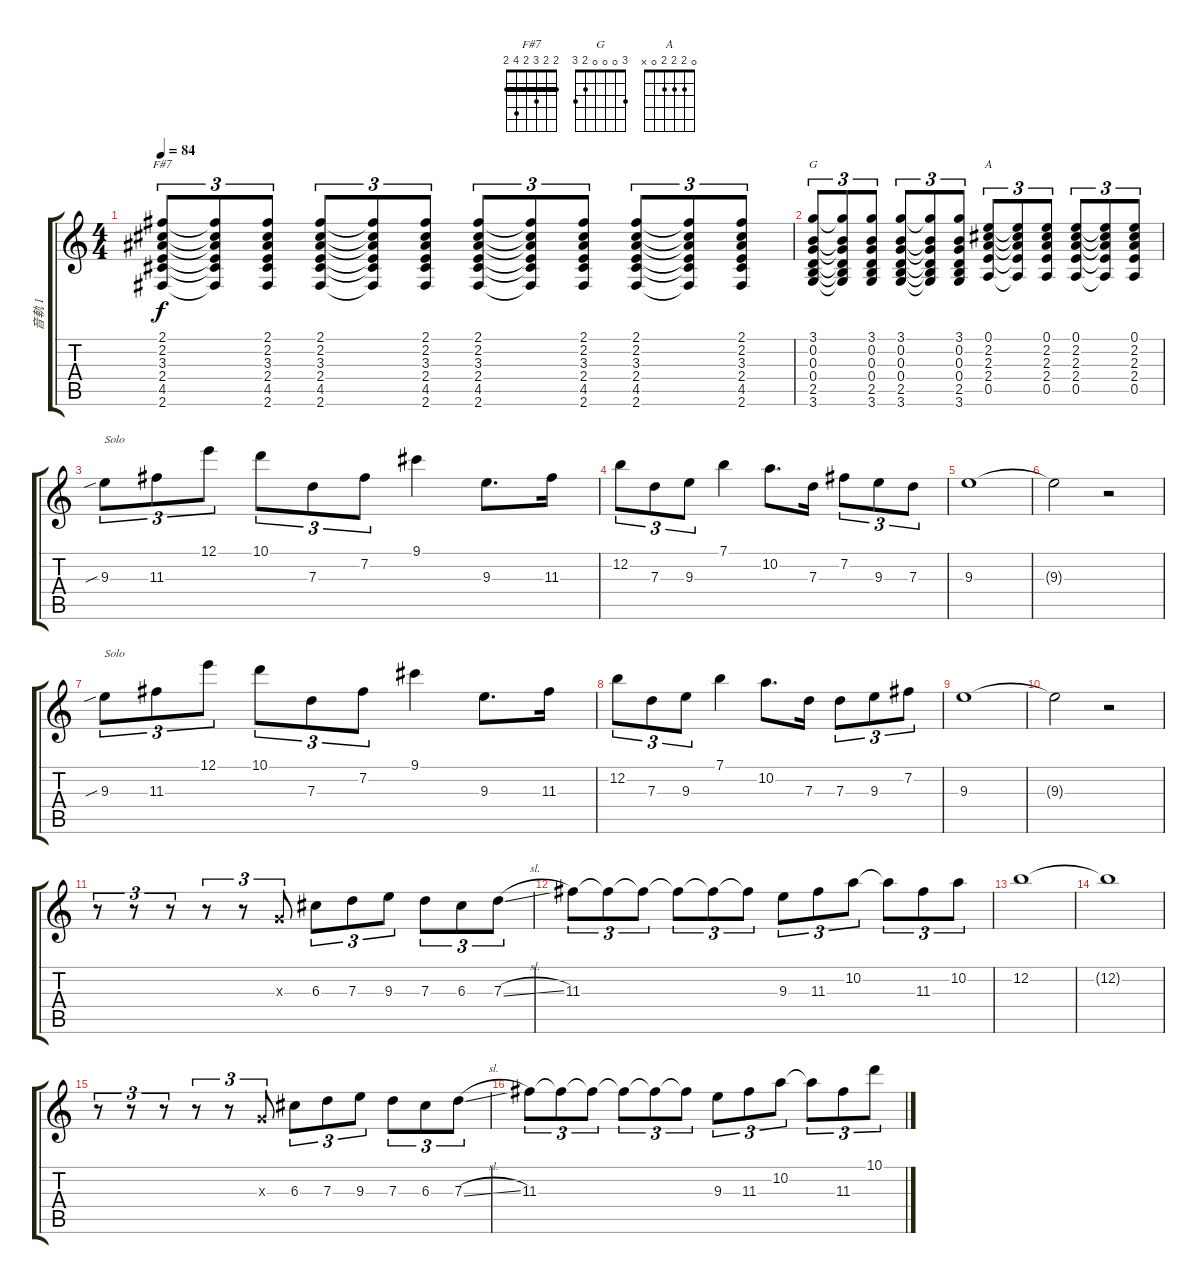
\track ("音軌 1" "音軌 1") {instrument acousticguitarnylon}
\staff {score tabs}
\tuning (E4 B3 G3 D3 A2 E2) {hide}
\chord ("F#7" 2 2 3 2 4 2) {barre 2}
\chord ("G" 3 0 0 0 2 3)
\chord ("A" 0 2 2 2 0 x)
\ts (4 4)
\tempo 84
\clef g2
\ks c
(2.1 2.2 3.3 2.4 4.5 2.6).8{tu (3 2) ch "F#7" dy f} (2.1{t} 2.2{t} 3.3{t} 2.4{t} 4.5{t} 2.6{t}).8{tu (3 2)} (2.1 2.2 3.3 2.4 4.5 2.6).8{tu (3 2)} (2.1 2.2 3.3 2.4 4.5 2.6).8{tu (3 2)} (2.1{t} 2.2{t} 3.3{t} 2.4{t} 4.5{t} 2.6{t}).8{tu (3 2)} (2.1 2.2 3.3 2.4 4.5 2.6).8{tu (3 2)} (2.1 2.2 3.3 2.4 4.5 2.6).8{tu (3 2)} (2.1{t} 2.2{t} 3.3{t} 2.4{t} 4.5{t} 2.6{t}).8{tu (3 2)} (2.1 2.2 3.3 2.4 4.5 2.6).8{tu (3 2)} (2.1 2.2 3.3 2.4 4.5 2.6).8{tu (3 2)} (2.1{t} 2.2{t} 3.3{t} 2.4{t} 4.5{t} 2.6{t}).8{tu (3 2)} (2.1 2.2 3.3 2.4 4.5 2.6).8{tu (3 2)} |
(3.1 0.2 0.3 0.4 2.5 3.6).8{tu (3 2) ch "G"} (3.1{t} 0.2{t} 0.3{t} 0.4{t} 2.5{t} 3.6{t}).8{tu (3 2)} (3.1 0.2 0.3 0.4 2.5 3.6).8{tu (3 2)} (3.1 0.2 0.3 0.4 2.5 3.6).8{tu (3 2)} (3.1{t} 0.2{t} 0.3{t} 0.4{t} 2.5{t} 3.6{t}).8{tu (3 2)} (3.1 0.2 0.3 0.4 2.5 3.6).8{tu (3 2)} (0.1 2.2 2.3 2.4 0.5).8{tu (3 2) ch "A"} (0.1{t} 2.2{t} 2.3{t} 2.4{t} 0.5{t}).8{tu (3 2)} (0.1 2.2 2.3 2.4 0.5).8{tu (3 2)} (0.1 2.2 2.3 2.4 0.5).8{tu (3 2)} (0.1{t} 2.2{t} 2.3{t} 2.4{t} 0.5{t}).8{tu (3 2)} (0.1 2.2 2.3 2.4 0.5).8{tu (3 2)} |
9.3{sib}.8{tu (3 2) txt "Solo"} 11.3.8{tu (3 2)} 12.1.8{tu (3 2)} 10.1.8{tu (3 2)} 7.3.8{tu (3 2)} 7.2.8{tu (3 2)} 9.1.4 9.3.8{d} 11.3.16 |
12.2.8{tu (3 2)} 7.3.8{tu (3 2)} 9.3.8{tu (3 2)} 7.1.4 10.2.8{d} 7.3.16 7.2.8{tu (3 2)} 9.3.8{tu (3 2)} 7.3.8{tu (3 2)} |
9.3.1 |
9.3{t}.2 r.2 |
9.3{sib}.8{tu (3 2) txt "Solo"} 11.3.8{tu (3 2)} 12.1.8{tu (3 2)} 10.1.8{tu (3 2)} 7.3.8{tu (3 2)} 7.2.8{tu (3 2)} 9.1.4 9.3.8{d} 11.3.16 |
12.2.8{tu (3 2)} 7.3.8{tu (3 2)} 9.3.8{tu (3 2)} 7.1.4 10.2.8{d} 7.3.16 7.3.8{tu (3 2)} 9.3.8{tu (3 2)} 7.2.8{tu (3 2)} |
9.3.1 |
9.3{t}.2 r.2 |
r.8{tu (3 2)} r.8{tu (3 2)} r.8{tu (3 2)} r.8{tu (3 2)} r.8{tu (3 2)} 0.3{x}.8{tu (3 2)} 6.3.8{tu (3 2)} 7.3.8{tu (3 2)} 9.3.8{tu (3 2)} 7.3.8{tu (3 2)} 6.3.8{tu (3 2)} 7.3{sl}.8{tu (3 2)} |
11.3.8{tu (3 2)} 11.3{t}.8{tu (3 2)} 11.3{t}.8{tu (3 2)} 11.3{t}.8{tu (3 2)} 11.3{t}.8{tu (3 2)} 11.3{t}.8{tu (3 2)} 9.3.8{tu (3 2)} 11.3.8{tu (3 2)} 10.2.8{tu (3 2)} 10.2{t}.8{tu (3 2)} 11.3.8{tu (3 2)} 10.2.8{tu (3 2)} |
12.2.1 |
12.2{t}.1 |
r.8{tu (3 2)} r.8{tu (3 2)} r.8{tu (3 2)} r.8{tu (3 2)} r.8{tu (3 2)} 0.3{x}.8{tu (3 2)} 6.3.8{tu (3 2)} 7.3.8{tu (3 2)} 9.3.8{tu (3 2)} 7.3.8{tu (3 2)} 6.3.8{tu (3 2)} 7.3{sl}.8{tu (3 2)} |
11.3.8{tu (3 2)} 11.3{t}.8{tu (3 2)} 11.3{t}.8{tu (3 2)} 11.3{t}.8{tu (3 2)} 11.3{t}.8{tu (3 2)} 11.3{t}.8{tu (3 2)} 9.3.8{tu (3 2)} 11.3.8{tu (3 2)} 10.2.8{tu (3 2)} 10.2{t}.8{tu (3 2)} 11.3.8{tu (3 2)} 10.1.8{tu (3 2)}
